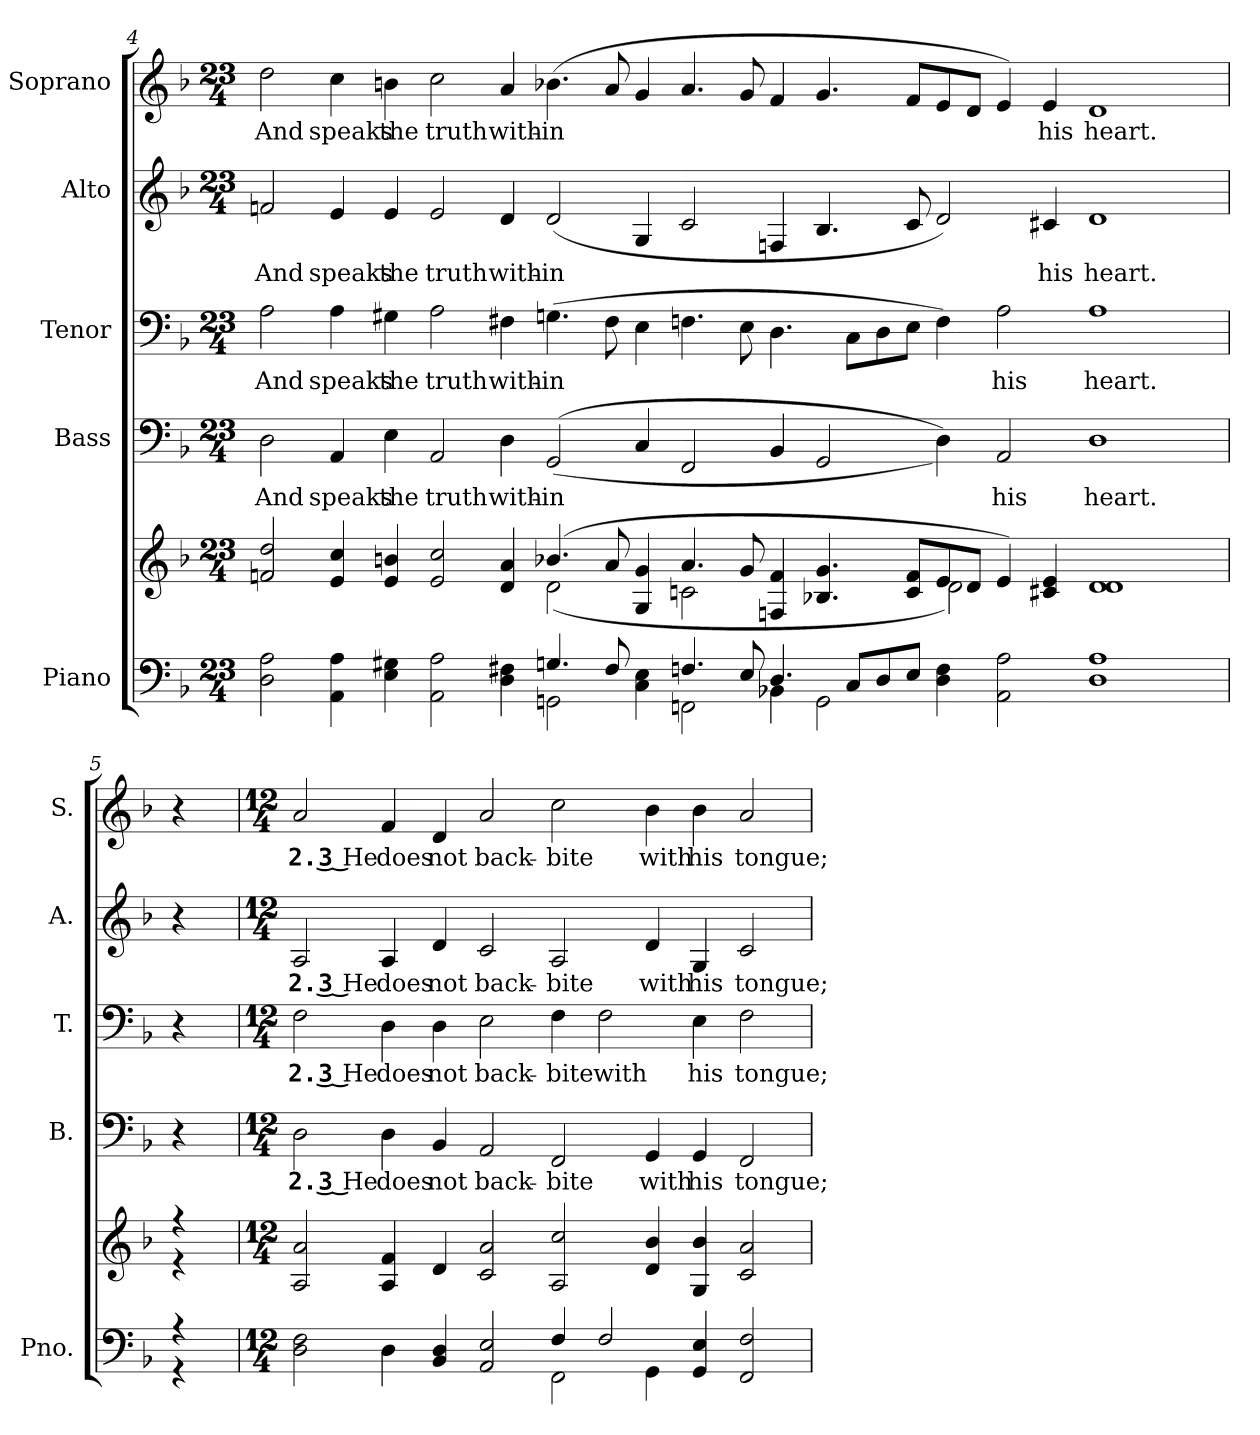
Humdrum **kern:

**kern	**kern	**kern	**text	**kern	**text	**kern	**text	**kern	**text
*part5	*part5	*part4	*part4	*part3	*part3	*part2	*part2	*part1	*part1
*staff6	*staff5	*staff4	*staff4	*staff3	*staff3	*staff2	*staff2	*staff1	*staff1
*I"Piano	*	*I"Bass	*	*I"Tenor	*	*I"Alto	*	*I"Soprano	*
*I'Pno.	*	*I'B.	*	*I'T.	*	*I'A.	*	*I'S.	*
*clefF4	*clefG2	*clefF4	*	*clefF4	*	*clefG2	*	*clefG2	*
*k[b-]	*k[b-]	*k[b-]	*	*k[b-]	*	*k[b-]	*	*k[b-]	*
*d:	*d:	*d:	*	*d:	*	*d:	*	*d:	*
*M23/4	*M23/4	*M23/4	*	*M23/4	*	*M23/4	*	*M23/4	*
=4	=4	=4	=4	=4	=4	=4	=4	=4	=4
*^	*^	*	*	*	*	*	*	*	*
!	!	!	!	!	!LO:LY:b:color=#000000	!	!	!	!	!	!
!	!	!	!	!	!	!	!LO:LY:b:color=#000000	!	!	!	!
!	!	!	!	!	!	!	!	!	!LO:LY:b:color=#000000	!	!
!	!	!	!	!	!	!	!	!	!	!	!LO:LY:b:color=#000000
2Di\ 2Ai	1ryy	2fni/ 2ddi	1ryy	2Di\	And	2Ai\	And	2fni/	And	2ddi\	And
!	!	!	!	!	!LO:LY:b:color=#000000	!	!	!	!	!	!
!	!	!	!	!	!	!	!LO:LY:b:color=#000000	!	!	!	!
!	!	!	!	!	!	!	!	!	!LO:LY:b:color=#000000	!	!
!	!	!	!	!	!	!	!	!	!	!	!LO:LY:b:color=#000000
4AAi\ 4Ai	.	4ei/ 4cci	.	4AAi/	speaks	4Ai\	speaks	4ei/	speaks	4cci\	speaks
!	!	!	!	!	!LO:LY:b:color=#000000	!	!	!	!	!	!
!	!	!	!	!	!	!	!LO:LY:b:color=#000000	!	!	!	!
!	!	!	!	!	!	!	!	!	!LO:LY:b:color=#000000	!	!
!	!	!	!	!	!	!	!	!	!	!	!LO:LY:b:color=#000000
4Ei\ 4G#Xi	.	4ei/ 4bni	.	4Ei\	the	4G#Xi\	the	4ei/	the	4bni\	the
!	!	!	!	!	!LO:LY:b:color=#000000	!	!	!	!	!	!
!	!	!	!	!	!	!	!LO:LY:b:color=#000000	!	!	!	!
!	!	!	!	!	!	!	!	!	!LO:LY:b:color=#000000	!	!
!	!	!	!	!	!	!	!	!	!	!	!LO:LY:b:color=#000000
2AAi\ 2Ai	2ryy	2ei/ 2cci	2ryy	2AAi/	truth	2Ai\	truth	2ei/	truth	2cci\	truth
!	!	!	!	!	!LO:LY:b:color=#000000	!	!	!	!	!	!
!	!	!	!	!	!	!	!LO:LY:b:color=#000000	!	!	!	!
!	!	!	!	!	!	!	!	!	!LO:LY:b:color=#000000	!	!
!	!	!	!	!	!	!	!	!	!	!	!LO:LY:b:color=#000000
4Di\ 4F#Xi	4ryy	4di/ 4ai	4ryy	4Di\	with-	4F#Xi\	with-	4di/	with-	4ai/	with-
!	!	!	!	!	!LO:LY:b:color=#000000	!	!	!	!	!	!
!	!	!	!	!	!	!	!LO:LY:b:color=#000000	!	!	!	!
!	!	!	!	!	!	!	!	!	!LO:LY:b:color=#000000	!	!
!	!	!	!	!	!	!	!	!	!	!	!LO:LY:b:color=#000000
4.Gni/	2GGni\	(4.b-Xi/	(2di\	((2GGi/	-in	(4.Gni\	-in	(2di/	-in	(4.b-Xi\	-in
8F#i/	.	8ai/	.	.	.	8F#i\	.	.	.	8ai/	.
4Ci\ 4Ei	4ryy	4Gi/ 4gi	4ryy	4Ci/	.	4Ei\	.	4Gi/	.	4gi/	.
4.Fni/	2FFni\	4.ai/	2cni\	2FFi/	.	4.Fni\	.	2ci/	.	4.ai/	.
8Ei/	.	8gi/	.	.	.	8Ei\	.	.	.	8gi/	.
4.Di/	4BB-Xi\	4Fni/ 4fi	2ryy	4BB-i/	.	4.Di\	.	4Fni/	.	4fi/	.
.	2GGi\	4.B-Xi/ 4.gi	.	2GGi/	.	.	.	4.B-i/	.	4.gi/	.
8Ci/L	.	.	.	.	.	8Ci\L	.	.	.	.	.
8Di/	.	.	4ryy	.	.	8Di\	.	.	.	.	.
8Ei/J	.	8ci/ 8fiL	.	.	.	8Ei\J	.	8ci/	.	8fi/L	.
4Di\ 4Fi	4ryy	8ei/	2di\)	4Di\))	.	4Fi\)	.	2di/)	.	8ei/	.
.	.	8di/J	.	.	.	.	.	.	.	8di/J	.
!	!	!	!	!	!LO:LY:b:color=#000000	!	!	!	!	!	!
!	!	!	!	!	!	!	!LO:LY:b:color=#000000	!	!	!	!
2AAi\ 2Ai	1ryy	4ei/)	.	2AAi/	his	2Ai\	his	.	.	4ei/)	.
!	!	!	!	!	!	!	!	!	!LO:LY:b:color=#000000	!	!
!	!	!	!	!	!	!	!	!	!	!	!LO:LY:b:color=#000000
.	.	4c#Xi/ 4ei	4ryy	.	.	.	.	4c#Xi/	his	4ei/	his
!	!	!	!	!	!LO:LY:b:color=#000000	!	!	!	!	!	!
!	!	!	!	!	!	!	!LO:LY:b:color=#000000	!	!	!	!
!	!	!	!	!	!	!	!	!	!LO:LY:b:color=#000000	!	!
!	!	!	!	!	!	!	!	!	!	!	!LO:LY:b:color=#000000
1Di 1Ai	.	1di 1di	2ryy	1Di	heart.	1Ai	heart.	1di	heart.	1di	heart.
.	2ryy	.	2ryy	.	.	.	.	.	.	.	.
!!LO:PB:g=z
=5	=5	=5	=5	=5	=5	=5	=5	=5	=5	=5	=5
4r	4r	4r	4r	4r	.	4r	.	4r	.	4r	.
*	*	*v	*v	*	*	*	*	*	*	*	*
=6	=6	=6	=6	=6	=6	=6	=6	=6	=6	=6
*M12/4	*	*M12/4	*M12/4	*	*M12/4	*	*M12/4	*	*M12/4	*
*	*	*^	*	*	*	*	*	*	*	*
!	!	!	!	!	!LO:LY:b:color=#000000	!	!	!	!	!	!
*	*	*v	*v	*	*	*	*	*	*	*	*
*	*	*^	*	*	*	*	*	*	*	*
!	!	!	!	!	!	!	!LO:LY:b:color=#000000	!	!	!	!
*	*	*v	*v	*	*	*	*	*	*	*	*
*	*	*^	*	*	*	*	*	*	*	*
!	!	!	!	!	!	!	!	!	!LO:LY:b:color=#000000	!	!
*	*	*v	*v	*	*	*	*	*	*	*	*
*	*	*^	*	*	*	*	*	*	*	*
!	!	!	!	!	!	!	!	!	!	!	!LO:LY:b:color=#000000
*	*	*v	*v	*	*	*	*	*	*	*	*
2Di\ 2Fi	1ryy	2Ai/ 2ai	2Di\	2. 3 He	2Fi\	2. 3 He	2Ai/	2. 3 He	2ai/	2. 3 He
!	!	!	!	!LO:LY:b:color=#000000	!	!	!	!	!	!
!	!	!	!	!	!	!LO:LY:b:color=#000000	!	!	!	!
!	!	!	!	!	!	!	!	!LO:LY:b:color=#000000	!	!
!	!	!	!	!	!	!	!	!	!	!LO:LY:b:color=#000000
4Di\	.	4Ai/ 4fi	4Di\	does	4Di\	does	4Ai/	does	4fi/	does
!	!	!	!	!LO:LY:b:color=#000000	!	!	!	!	!	!
!	!	!	!	!	!	!LO:LY:b:color=#000000	!	!	!	!
!	!	!	!	!	!	!	!	!LO:LY:b:color=#000000	!	!
!	!	!	!	!	!	!	!	!	!	!LO:LY:b:color=#000000
4BB-i/ 4Di	.	4di/	4BB-i/	not	4Di\	not	4di/	not	4di/	not
!	!	!	!	!LO:LY:b:color=#000000	!	!	!	!	!	!
!	!	!	!	!	!	!LO:LY:b:color=#000000	!	!	!	!
!	!	!	!	!	!	!	!	!LO:LY:b:color=#000000	!	!
!	!	!	!	!	!	!	!	!	!	!LO:LY:b:color=#000000
2AAi/ 2Ei	2ryy	2ci/ 2ai	2AAi/	back-	2Ei\	back-	2ci/	back-	2ai/	back-
!	!	!	!	!LO:LY:b:color=#000000	!	!	!	!	!	!
!	!	!	!	!	!	!LO:LY:b:color=#000000	!	!	!	!
!	!	!	!	!	!	!	!	!LO:LY:b:color=#000000	!	!
!	!	!	!	!	!	!	!	!	!	!LO:LY:b:color=#000000
4Fi/	2FFi\	2Ai/ 2cci	2FFi/	-bite	4Fi\	-bite	2Ai/	-bite	2cci\	-bite
!	!	!	!	!	!	!LO:LY:b:color=#000000	!	!	!	!
2Fi/	.	.	.	.	2Fi\	with	.	.	.	.
!	!	!	!	!LO:LY:b:color=#000000	!	!	!	!	!	!
!	!	!	!	!	!	!	!	!LO:LY:b:color=#000000	!	!
!	!	!	!	!	!	!	!	!	!	!LO:LY:b:color=#000000
.	4GGi\	4di/ 4b-i	4GGi/	with	.	.	4di/	with	4b-i\	with
!	!	!	!	!LO:LY:b:color=#000000	!	!	!	!	!	!
!	!	!	!	!	!	!LO:LY:b:color=#000000	!	!	!	!
!	!	!	!	!	!	!	!	!LO:LY:b:color=#000000	!	!
!	!	!	!	!	!	!	!	!	!	!LO:LY:b:color=#000000
4GGi/ 4Ei	4ryy	4Gi/ 4b-i	4GGi/	his	4Ei\	his	4Gi/	his	4b-i\	his
!	!	!	!	!LO:LY:b:color=#000000	!	!	!	!	!	!
!	!	!	!	!	!	!LO:LY:b:color=#000000	!	!	!	!
!	!	!	!	!	!	!	!	!LO:LY:b:color=#000000	!	!
!	!	!	!	!	!	!	!	!	!	!LO:LY:b:color=#000000
2FFi/ 2Fi	2ryy	2ci/ 2ai	2FFi/	tongue;	2Fi\	tongue;	2ci/	tongue;	2ai/	tongue;
*v	*v	*	*	*	*	*	*	*	*	*
=	=	=	=	=	=	=	=	=	=
*-	*-	*-	*-	*-	*-	*-	*-	*-	*-
